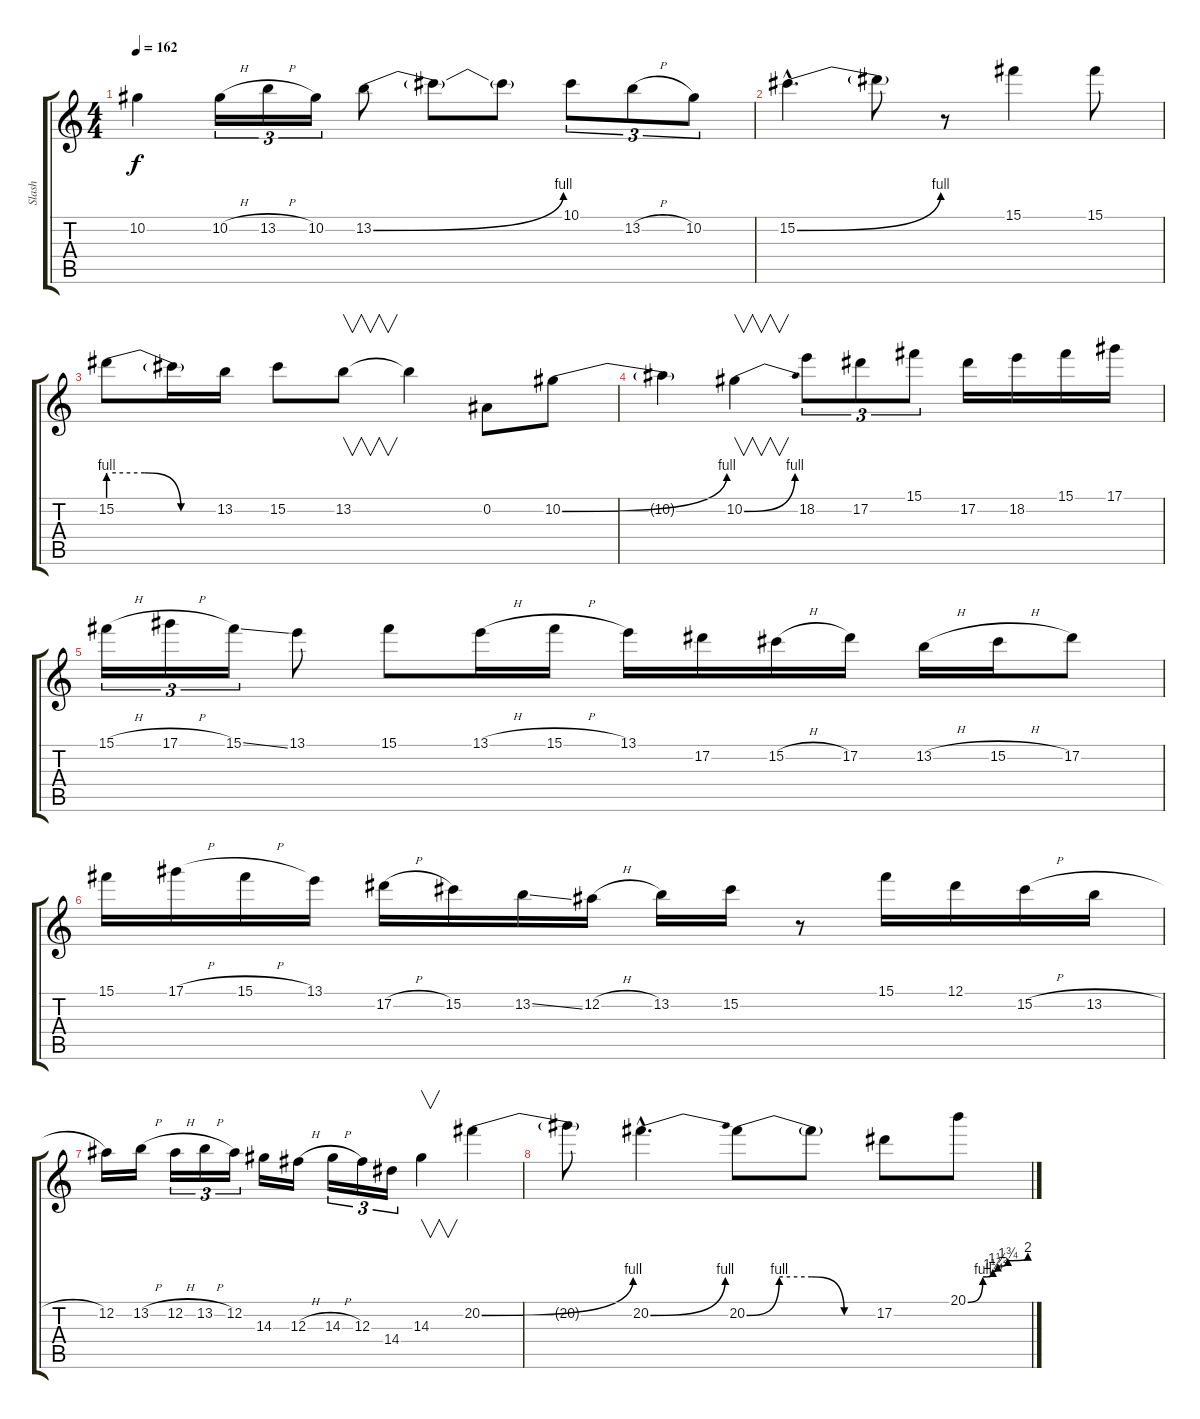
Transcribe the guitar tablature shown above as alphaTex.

\track ("Slash" "Slash") {instrument overdrivenguitar}
\staff {score tabs}
\tuning (Eb4 Bb3 Gb3 Db3 Ab2 Eb2) {hide}
\ts (4 4)
\tempo 162
\clef g2
\ks c
10.2{t}.4{dy f} 10.2{h}.16{tu (3 2)} 13.2{h}.16{tu (3 2)} 10.2.16{tu (3 2)} 13.2{be (bend 0 0 60 4)}.8 13.2{t}.8 13.2{t}.8 10.1.8{tu (3 2)} 13.2{h}.8{tu (3 2)} 10.2.8{tu (3 2)} |
15.2{be (bend 0 0 60 4) hac}.4{d} 15.2{t}.8 r.8 15.1.4 15.1.8 |
15.2{be (custom 0 4 20 4 40 0 60 0)}.8 15.2{t}.16 13.2.16 15.2.8 13.2.8{v} 13.2{t}.4 0.2.8 10.2{be (bend 0 0 60 4)}.8 |
10.2{t}.4 10.2{be (bend 0 0 60 4)}.4{v} 18.2.8{tu (3 2)} 17.2.8{tu (3 2)} 15.1.8{tu (3 2)} 17.2.16 18.2.16 15.1.16 17.1.16 |
15.1{h}.16{tu (3 2)} 17.1{h}.16{tu (3 2)} 15.1{ss}.16{tu (3 2)} 13.1.8 15.1.8 13.1{h}.16 15.1{h}.16 13.1.16 17.2.16 15.2{h}.16 17.2.16 13.2{h}.16 15.2{h}.16 17.2.8 |
15.1.16 17.1{h}.16 15.1{h}.16 13.1.16 17.2{h}.16 15.2.16 13.2{ss}.16 12.2{h}.16 13.2.16 15.2.16 r.8 15.1.16 12.1.16 15.2{h}.16 13.2{h}.16 |
12.2.16 13.2{h}.16 12.2{h}.16{tu (3 2)} 13.2{h}.16{tu (3 2)} 12.2.16{tu (3 2)} 14.3.16 12.3{h}.16 14.3{h}.16{tu (3 2)} 12.3.16{tu (3 2)} 14.4.16{tu (3 2)} 14.3.4{v} 20.2{be (bend 0 0 60 4)}.4 |
20.2{t}.8 20.2{be (bend 0 0 60 4) hac}.4{d} 20.2{be (custom 0 0 15 4 30 4 45 0 60 0)}.8 20.2{t}.8 17.2.8 20.1{be (custom 0 0 15 4 19 4 25 5 30 6 32 6 40 7 60 8)}.8
